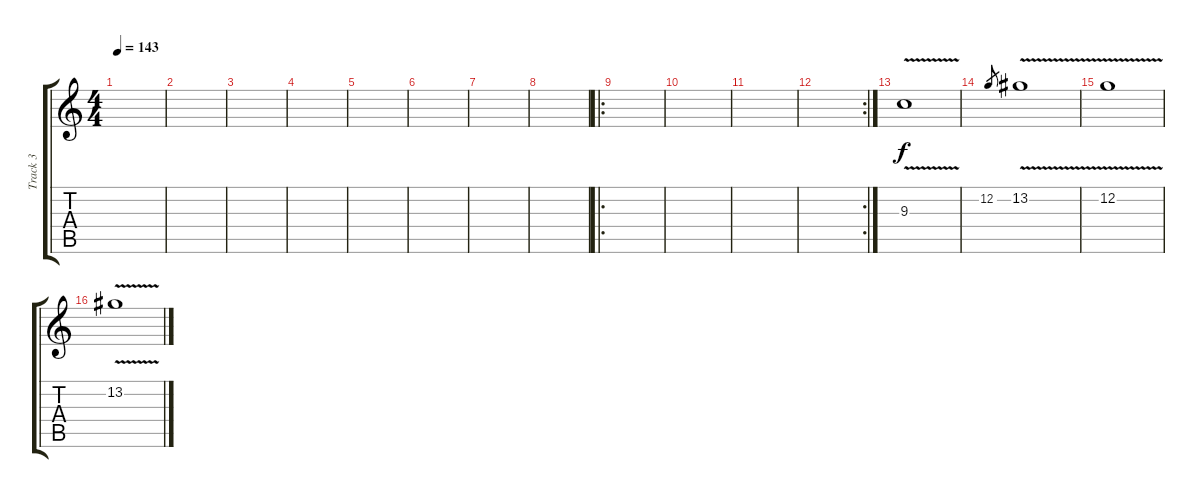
\track ("Track 3" "Track 3") {instrument distortionguitar}
\staff {score tabs}
\tuning (C4 G3 Eb3 Bb2 F2 C2) {hide}
\ts (4 4)
\tempo 143
\clef g2
\ks c
|
|
|
|
|
|
|
|
\ro
|
|
|
\rc 2
|
9.3{v}.1 |
12.2.8{gr} 13.2{v}.1 |
12.2{v}.1 |
13.2{v}.1
